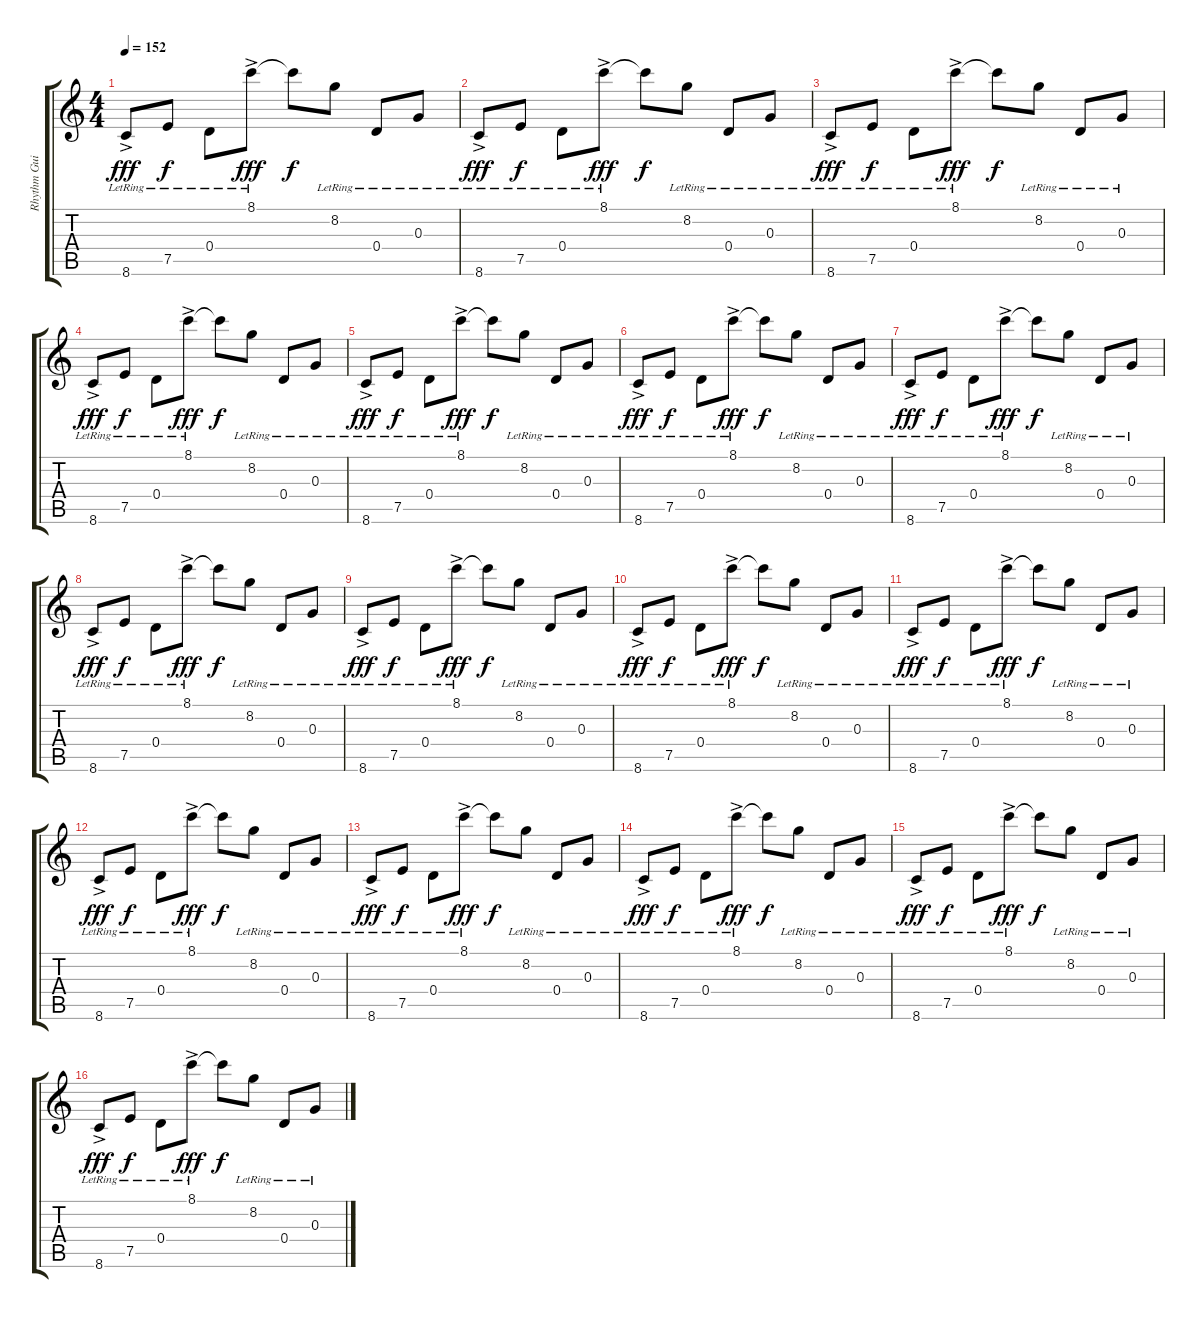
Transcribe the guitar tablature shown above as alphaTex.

\track ("Rhythm Guitar 2" "Rhythm Gui") {instrument electricguitarclean}
\staff {score tabs}
\tuning (E4 B3 G3 D3 A2 E2) {hide}
\ts (4 4)
\tempo 152
\clef g2
\ks c
8.6{ac lr}.8{dy fff} 7.5{lr}.8{dy f} 0.4{lr}.8 8.1{ac lr}.8{dy fff} 8.1{t}.8{dy f} 8.2{lr}.8 0.4{lr}.8 0.3{lr}.8 |
8.6{ac lr}.8{dy fff} 7.5{lr}.8{dy f} 0.4{lr}.8 8.1{ac lr}.8{dy fff} 8.1{t}.8{dy f} 8.2{lr}.8 0.4{lr}.8 0.3{lr}.8 |
8.6{ac lr}.8{dy fff} 7.5{lr}.8{dy f} 0.4{lr}.8 8.1{ac lr}.8{dy fff} 8.1{t}.8{dy f} 8.2{lr}.8 0.4{lr}.8 0.3{lr}.8 |
8.6{ac lr}.8{dy fff} 7.5{lr}.8{dy f} 0.4{lr}.8 8.1{ac lr}.8{dy fff} 8.1{t}.8{dy f} 8.2{lr}.8 0.4{lr}.8 0.3{lr}.8 |
8.6{ac lr}.8{dy fff volume 3} 7.5{lr}.8{dy f} 0.4{lr}.8 8.1{ac lr}.8{dy fff} 8.1{t}.8{dy f} 8.2{lr}.8 0.4{lr}.8 0.3{lr}.8 |
8.6{ac lr}.8{dy fff} 7.5{lr}.8{dy f} 0.4{lr}.8 8.1{ac lr}.8{dy fff} 8.1{t}.8{dy f} 8.2{lr}.8 0.4{lr}.8 0.3{lr}.8 |
8.6{ac lr}.8{dy fff} 7.5{lr}.8{dy f} 0.4{lr}.8 8.1{ac lr}.8{dy fff} 8.1{t}.8{dy f} 8.2{lr}.8 0.4{lr}.8 0.3{lr}.8 |
8.6{ac lr}.8{dy fff} 7.5{lr}.8{dy f} 0.4{lr}.8 8.1{ac lr}.8{dy fff} 8.1{t}.8{dy f} 8.2{lr}.8 0.4{lr}.8 0.3{lr}.8 |
8.6{ac lr}.8{dy fff} 7.5{lr}.8{dy f} 0.4{lr}.8 8.1{ac lr}.8{dy fff} 8.1{t}.8{dy f} 8.2{lr}.8 0.4{lr}.8 0.3{lr}.8 |
8.6{ac lr}.8{dy fff} 7.5{lr}.8{dy f} 0.4{lr}.8 8.1{ac lr}.8{dy fff} 8.1{t}.8{dy f} 8.2{lr}.8 0.4{lr}.8 0.3{lr}.8 |
8.6{ac lr}.8{dy fff} 7.5{lr}.8{dy f} 0.4{lr}.8 8.1{ac lr}.8{dy fff} 8.1{t}.8{dy f} 8.2{lr}.8 0.4{lr}.8 0.3{lr}.8 |
8.6{ac lr}.8{dy fff} 7.5{lr}.8{dy f} 0.4{lr}.8 8.1{ac lr}.8{dy fff} 8.1{t}.8{dy f} 8.2{lr}.8 0.4{lr}.8 0.3{lr}.8 |
8.6{ac lr}.8{dy fff} 7.5{lr}.8{dy f} 0.4{lr}.8 8.1{ac lr}.8{dy fff} 8.1{t}.8{dy f} 8.2{lr}.8 0.4{lr}.8 0.3{lr}.8 |
8.6{ac lr}.8{dy fff} 7.5{lr}.8{dy f} 0.4{lr}.8 8.1{ac lr}.8{dy fff} 8.1{t}.8{dy f} 8.2{lr}.8 0.4{lr}.8 0.3{lr}.8 |
8.6{ac lr}.8{dy fff} 7.5{lr}.8{dy f} 0.4{lr}.8 8.1{ac lr}.8{dy fff} 8.1{t}.8{dy f} 8.2{lr}.8 0.4{lr}.8 0.3{lr}.8 |
8.6{ac lr}.8{dy fff} 7.5{lr}.8{dy f} 0.4{lr}.8 8.1{ac lr}.8{dy fff} 8.1{t}.8{dy f} 8.2{lr}.8 0.4{lr}.8 0.3{lr}.8
